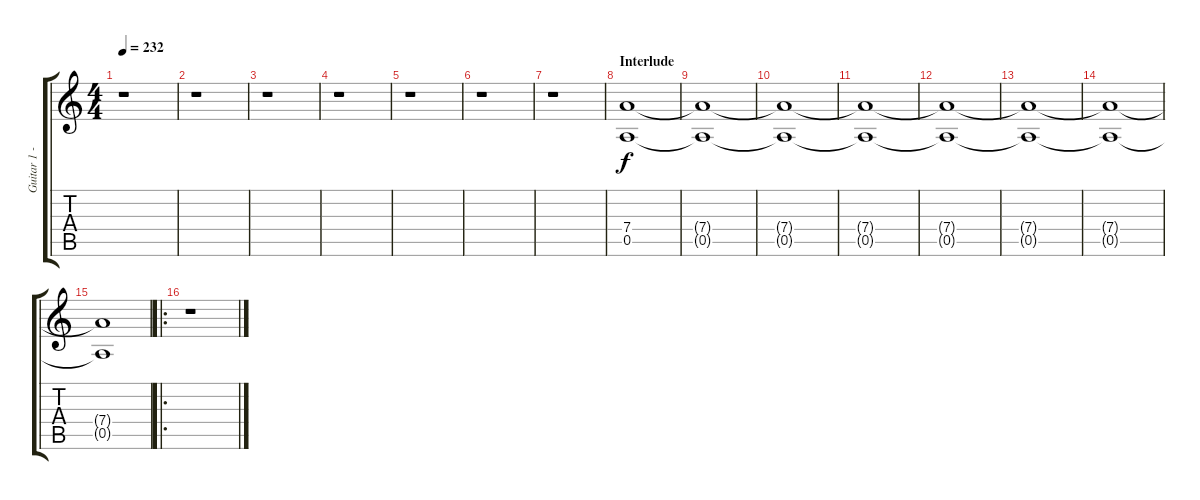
\track ("Guitar 1 - Distortion" "Guitar 1 -") {instrument distortionguitar}
\staff {score tabs}
\tuning (E4 B3 G3 D3 A2 E2) {hide}
\ts (4 4)
\tempo 232
\clef g2
\ks c
r.1{dy f} |
r.1 |
r.1 |
r.1 |
r.1 |
r.1 |
r.1 |
\section ("" "Interlude")
(7.4 0.5).1 |
(7.4{t} 0.5{t}).1 |
(7.4{t} 0.5{t}).1 |
(7.4{t} 0.5{t}).1 |
(7.4{t} 0.5{t}).1 |
(7.4{t} 0.5{t}).1 |
(7.4{t} 0.5{t}).1 |
(7.4{t} 0.5{t}).1 |
\ro
r.1
